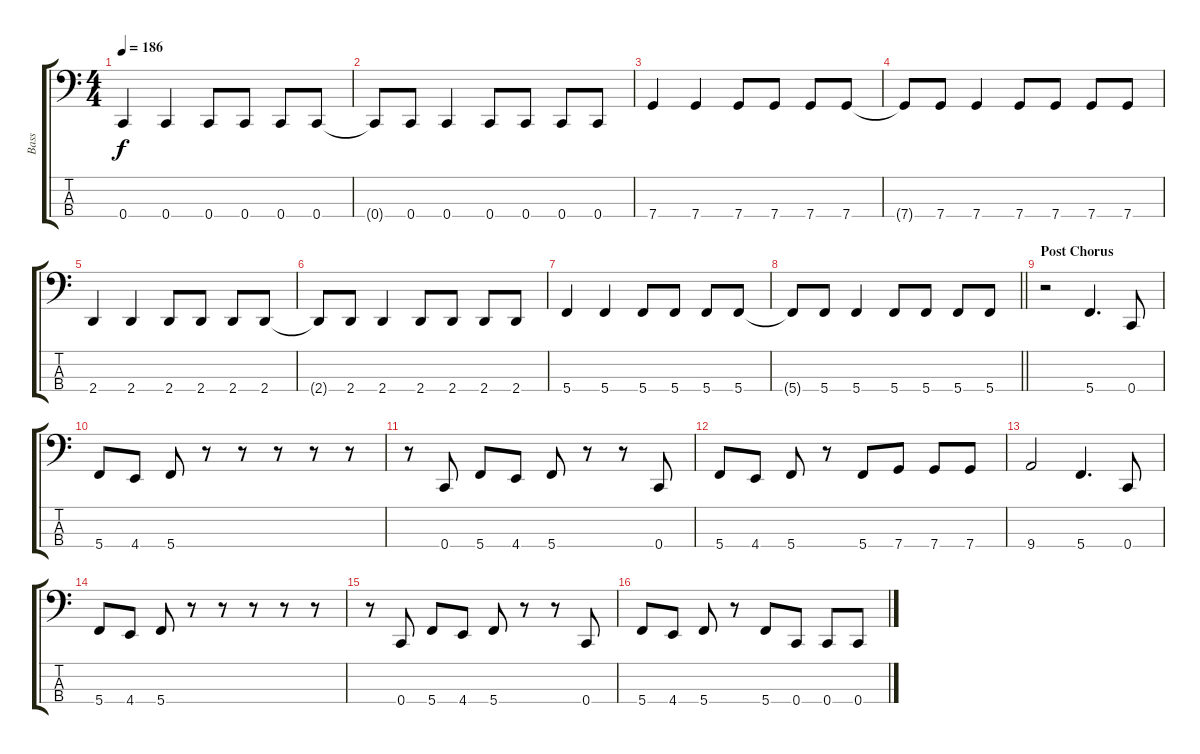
\track ("Bass" "Bass") {instrument electricbasspick}
\staff {score tabs}
\tuning (F2 C2 G1 C1) {hide}
\ts (4 4)
\tempo 186
\clef f4
\ks c
0.4.4{dy f} 0.4.4 0.4.8 0.4.8 0.4.8 0.4.8 |
0.4{t}.8 0.4.8 0.4.4 0.4.8 0.4.8 0.4.8 0.4.8 |
7.4.4 7.4.4 7.4.8 7.4.8 7.4.8 7.4.8 |
7.4{t}.8 7.4.8 7.4.4 7.4.8 7.4.8 7.4.8 7.4.8 |
2.4.4 2.4.4 2.4.8 2.4.8 2.4.8 2.4.8 |
2.4{t}.8 2.4.8 2.4.4 2.4.8 2.4.8 2.4.8 2.4.8 |
5.4.4 5.4.4 5.4.8 5.4.8 5.4.8 5.4.8 |
\barLineRight lightlight
5.4{t}.8 5.4.8 5.4.4 5.4.8 5.4.8 5.4.8 5.4.8 |
\section ("" "Post Chorus")
r.2 5.4.4{d} 0.4.8 |
5.4.8 4.4.8 5.4.8 r.8 r.8 r.8 r.8 r.8 |
r.8 0.4.8 5.4.8 4.4.8 5.4.8 r.8 r.8 0.4.8 |
5.4.8 4.4.8 5.4.8 r.8 5.4.8 7.4.8 7.4.8 7.4.8 |
9.4.2 5.4.4{d} 0.4.8 |
5.4.8 4.4.8 5.4.8 r.8 r.8 r.8 r.8 r.8 |
r.8 0.4.8 5.4.8 4.4.8 5.4.8 r.8 r.8 0.4.8 |
5.4.8 4.4.8 5.4.8 r.8 5.4.8 0.4.8 0.4.8 0.4.8
